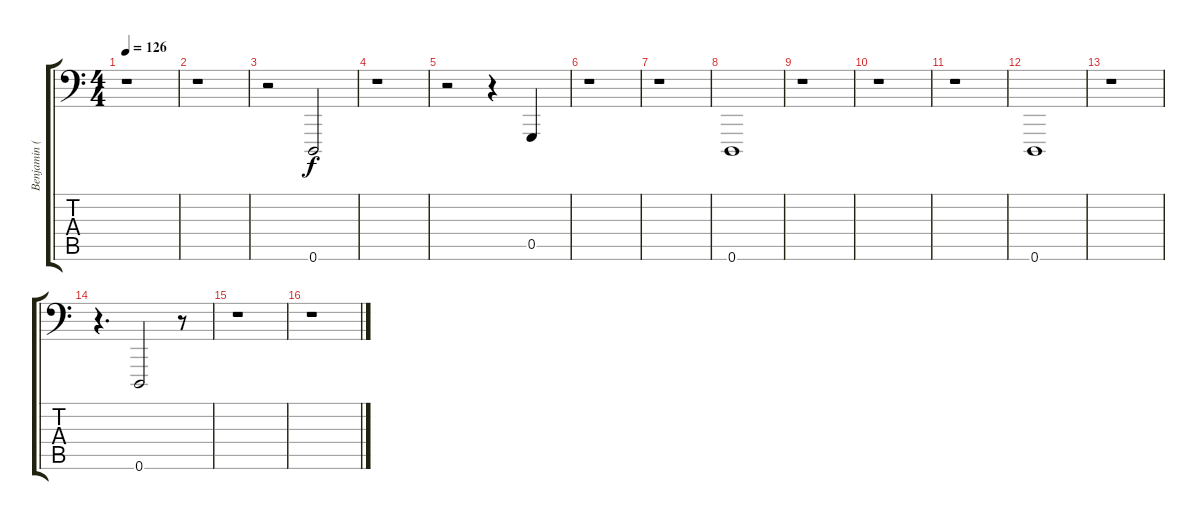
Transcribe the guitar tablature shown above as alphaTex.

\track ("Benjamin (KeybPerc)" "Benjamin (") {instrument timpani}
\staff {score tabs}
\tuning (D3 A2 F2 C2 G1 D1) {hide}
\ts (4 4)
\tempo 126
\clef f4
\ks c
r.1{dy f} |
r.1 |
r.2 0.6.2{volume 16 balance 8 instrument timpani} |
r.1 |
r.2 r.4 0.5.4 |
r.1 |
r.1 |
0.6.1 |
r.1 |
r.1 |
r.1 |
0.6.1 |
r.1 |
r.4{d} 0.6.2 r.8 |
r.1 |
r.1
